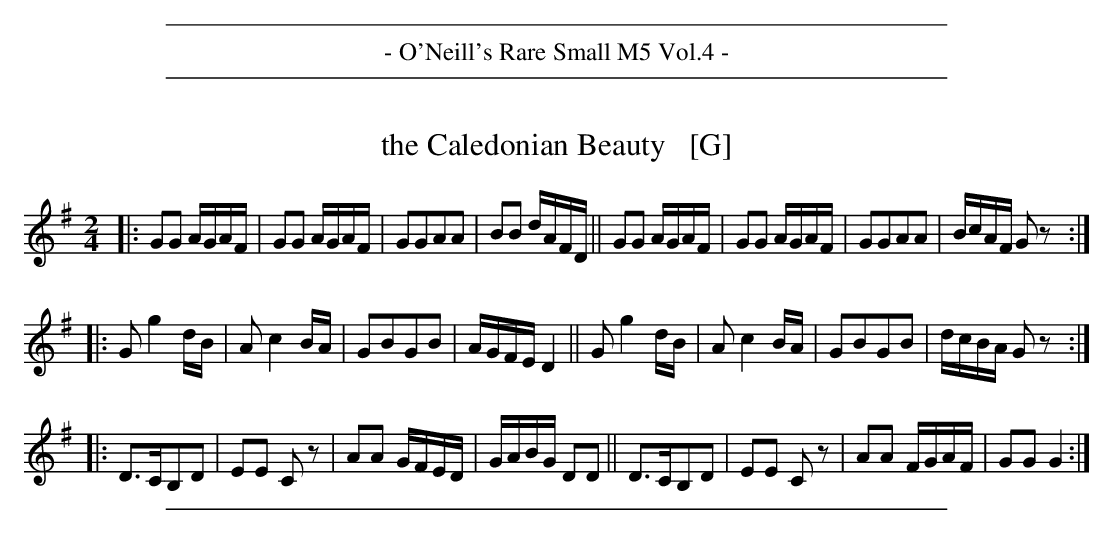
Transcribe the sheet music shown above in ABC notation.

X:1
T: the Caledonian Beauty   [G]
M: 2/4
L: 1/16
K: G
|:\
G2G2 AGAF | G2G2 AGAF | G2G2A2A2 | B2B2 dAFD ||\
G2G2 AGAF | G2G2 AGAF | G2G2A2A2 | BcAF G2z2 ::
G2 g4 dB | A2 c4 BA | G2B2G2B2 | AGFE D4 ||\
G2 g4 dB | A2 c4 BA | G2B2G2B2 | dcBA G2z2 ::
D3CB,2D2 | E2E2 C2z2 | A2A2 GFED | GABG D2D2 ||\
D3CB,2D2 | E2E2 C2z2 | A2A2 FGAF | G2G2 G4 :|
